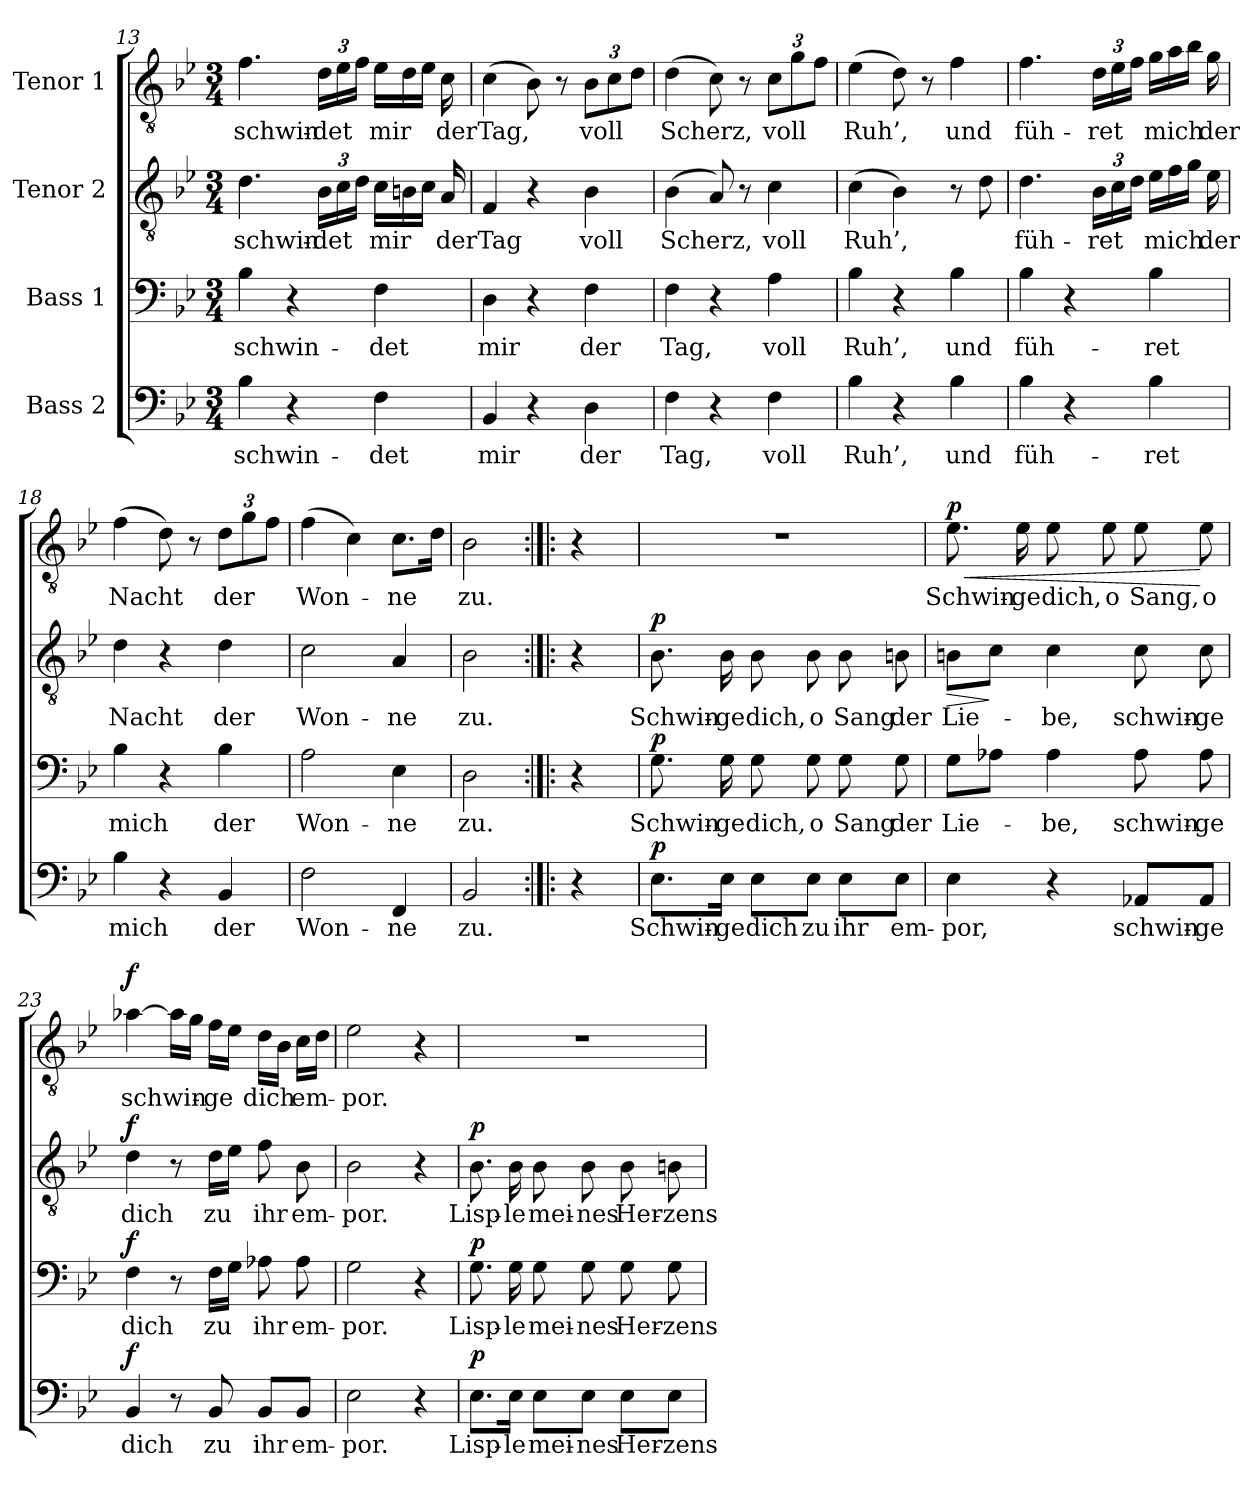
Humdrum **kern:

**kern	**text	**dynam	**kern	**text	**dynam	**kern	**text	**dynam	**kern	**text	**dynam
*part4	*part4	*part4	*part3	*part3	*part3	*part2	*part2	*part2	*part1	*part1	*part1
*staff4	*staff4	*staff4	*staff3	*staff3	*staff3	*staff2	*staff2	*staff2	*staff1	*staff1	*staff1
*I"Bass 2	*	*	*I"Bass 1	*	*	*I"Tenor 2	*	*	*I"Tenor 1	*	*
*clefF4	*	*	*clefF4	*	*	*clefGv2	*	*	*clefGv2	*	*
*k[b-e-]	*	*	*k[b-e-]	*	*	*k[b-e-]	*	*	*k[b-e-]	*	*
*M3/4	*	*	*M3/4	*	*	*M3/4	*	*	*M3/4	*	*
=13	=13	=13	=13	=13	=13	=13	=13	=13	=13	=13	=13
!	!LO:LY:b	!	!	!LO:LY:b	!	!	!LO:LY:b	!	!	!LO:LY:b	!
4B-\	schwin-	.	4B-\	schwin-	.	4.d\	schwin-	.	4.f\	schwin-	.
4r	.	.	4r	.	.	.	.	.	.	.	.
*	*	*	*	*	*	*Xbrackettup	*	*	*	*	*
!	!	!	!	!	!	!	!LO:LY:b	!	!	!	!
*	*	*	*	*	*	*	*	*	*Xbrackettup	*	*
!	!	!	!	!	!	!	!	!	!	!LO:LY:b	!
.	.	.	.	.	.	24B-\LL	-det	.	24d\LL	-det	.
.	.	.	.	.	.	24c\	.	.	24e-\	.	.
.	.	.	.	.	.	24d\JJ	.	.	24f\JJ	.	.
!	!LO:LY:b	!	!	!LO:LY:b	!	!	!LO:LY:b	!	!	!LO:LY:b	!
4F\	-det	.	4F\	-det	.	16c\LL	mir	.	16e-\LL	mir	.
.	.	.	.	.	.	16Bn\	.	.	16d\	.	.
.	.	.	.	.	.	16c\JJ	.	.	16e-\JJ	.	.
!	!	!	!	!	!	!	!LO:LY:b	!	!	!LO:LY:b	!
.	.	.	.	.	.	16A/	der	.	16c\	der	.
!!LO:LB:g=z
=14	=14	=14	=14	=14	=14	=14	=14	=14	=14	=14	=14
!	!LO:LY:b	!	!	!LO:LY:b	!	!	!LO:LY:b	!	!	!LO:LY:b	!
4BB-/	mir	.	4D\	mir	.	4F/	Tag	.	(4c\	Tag,	.
4r	.	.	4r	.	.	4r	.	.	8B-\)	.	.
.	.	.	.	.	.	.	.	.	8r	.	.
!	!LO:LY:b	!	!	!LO:LY:b	!	!	!LO:LY:b	!	!	!LO:LY:b	!
4D\	der	.	4F\	der	.	4B-\	voll	.	12B-\L	voll	.
.	.	.	.	.	.	.	.	.	12c\	.	.
.	.	.	.	.	.	.	.	.	12d\J	.	.
=15	=15	=15	=15	=15	=15	=15	=15	=15	=15	=15	=15
!	!LO:LY:b	!	!	!LO:LY:b	!	!	!LO:LY:b	!	!	!LO:LY:b	!
4F\	Tag,	.	4F\	Tag,	.	(4B-\	Scherz,	.	(4d\	Scherz,	.
4r	.	.	4r	.	.	8A/)	.	.	8c\)	.	.
.	.	.	.	.	.	8r	.	.	8r	.	.
!	!LO:LY:b	!	!	!LO:LY:b	!	!	!LO:LY:b	!	!	!LO:LY:b	!
4F\	voll	.	4A\	voll	.	4c\	voll	.	12c\L	voll	.
.	.	.	.	.	.	.	.	.	12g\	.	.
.	.	.	.	.	.	.	.	.	12f\J	.	.
=16	=16	=16	=16	=16	=16	=16	=16	=16	=16	=16	=16
!	!LO:LY:b	!	!	!LO:LY:b	!	!	!LO:LY:b	!	!	!LO:LY:b	!
4B-\	Ruh’,	.	4B-\	Ruh’,	.	(4c\	Ruh’,	.	(4e-\	Ruh’,	.
4r	.	.	4r	.	.	4B-\)	.	.	8d\)	.	.
.	.	.	.	.	.	.	.	.	8r	.	.
!	!LO:LY:b	!	!	!LO:LY:b	!	!	!	!	!	!LO:LY:b	!
4B-\	und	.	4B-\	und	.	8r	.	.	4f\	und	.
.	.	.	.	.	.	8d\	.	.	.	.	.
!!LO:LB:g=z
=17	=17	=17	=17	=17	=17	=17	=17	=17	=17	=17	=17
!	!LO:LY:b	!	!	!LO:LY:b	!	!	!LO:LY:b	!	!	!LO:LY:b	!
4B-\	füh-	.	4B-\	füh-	.	4.d\	füh-	.	4.f\	füh-	.
4r	.	.	4r	.	.	.	.	.	.	.	.
!	!	!	!	!	!	!	!LO:LY:b	!	!	!LO:LY:b	!
.	.	.	.	.	.	24B-\LL	-ret	.	24d\LL	-ret	.
.	.	.	.	.	.	24c\	.	.	24e-\	.	.
.	.	.	.	.	.	24d\JJ	.	.	24f\JJ	.	.
!	!LO:LY:b	!	!	!LO:LY:b	!	!	!LO:LY:b	!	!	!LO:LY:b	!
4B-\	-ret	.	4B-\	-ret	.	16e-\LL	mich	.	16g\LL	mich	.
.	.	.	.	.	.	16f\	.	.	16a\	.	.
.	.	.	.	.	.	16g\JJ	.	.	16b-\JJ	.	.
!	!	!	!	!	!	!	!LO:LY:b	!	!	!LO:LY:b	!
.	.	.	.	.	.	16e-\	der	.	16g\	der	.
=18	=18	=18	=18	=18	=18	=18	=18	=18	=18	=18	=18
!	!LO:LY:b	!	!	!LO:LY:b	!	!	!LO:LY:b	!	!	!LO:LY:b	!
4B-\	mich	.	4B-\	mich	.	4d\	Nacht	.	(4f\	Nacht	.
4r	.	.	4r	.	.	4r	.	.	8d\)	.	.
.	.	.	.	.	.	.	.	.	8r	.	.
!	!LO:LY:b	!	!	!LO:LY:b	!	!	!LO:LY:b	!	!	!LO:LY:b	!
4BB-/	der	.	4B-\	der	.	4d\	der	.	12d\L	der	.
.	.	.	.	.	.	.	.	.	12g\	.	.
.	.	.	.	.	.	.	.	.	12f\J	.	.
=19	=19	=19	=19	=19	=19	=19	=19	=19	=19	=19	=19
!	!LO:LY:b	!	!	!LO:LY:b	!	!	!LO:LY:b	!	!	!LO:LY:b	!
2F\	Won-	.	2A\	Won-	.	2c\	Won-	.	(4f\	Won-	.
.	.	.	.	.	.	.	.	.	4c\)	.	.
!	!LO:LY:b	!	!	!LO:LY:b	!	!	!LO:LY:b	!	!	!LO:LY:b	!
4FF/	-ne	.	4E-\	-ne	.	4A/	-ne	.	8.c\L	-ne	.
.	.	.	.	.	.	.	.	.	16d\Jk	.	.
=20	=20	=20	=20	=20	=20	=20	=20	=20	=20	=20	=20
!	!LO:LY:b	!	!	!LO:LY:b	!	!	!LO:LY:b	!	!	!LO:LY:b	!
2BB-/	zu.	.	2D\	zu.	.	2B-\	zu.	.	2B-\	zu.	.
!!LO:PB:g=z
=20X2:|!|:	=20X2:|!|:	=20X2:|!|:	=20X2:|!|:	=20X2:|!|:	=20X2:|!|:	=20X2:|!|:	=20X2:|!|:	=20X2:|!|:	=20X2:|!|:	=20X2:|!|:	=20X2:|!|:
4r	.	.	4r	.	.	4r	.	.	4r	.	.
=21	=21	=21	=21	=21	=21	=21	=21	=21	=21	=21	=21
!	!LO:LY:b	!LO:DY:a	!	!LO:LY:b	!LO:DY:a	!	!LO:LY:b	!LO:DY:a	!	!	!
8.E-\L	Schwin-	p	8.G\	Schwin-	p	8.B-\	Schwin-	p	2.r	.	.
!	!LO:LY:b	!	!	!LO:LY:b	!	!	!LO:LY:b	!	!	!	!
16E-\Jk	-ge	.	16G\	-ge	.	16B-\	-ge	.	.	.	.
!	!LO:LY:b	!	!	!LO:LY:b	!	!	!LO:LY:b	!	!	!	!
8E-\L	dich	.	8G\	dich,	.	8B-\	dich,	.	.	.	.
!	!LO:LY:b	!	!	!LO:LY:b	!	!	!LO:LY:b	!	!	!	!
8E-\J	zu	.	8G\	o	.	8B-\	o	.	.	.	.
!	!LO:LY:b	!	!	!LO:LY:b	!	!	!LO:LY:b	!	!	!	!
8E-\L	ihr	.	8G\	Sang	.	8B-\	Sang	.	.	.	.
!	!LO:LY:b	!	!	!LO:LY:b	!	!	!LO:LY:b	!	!	!	!
8E-\J	em-	.	8G\	der	.	8Bn\	der	.	.	.	.
=22	=22	=22	=22	=22	=22	=22	=22	=22	=22	=22	=22
!	!LO:LY:b	!	!	!LO:LY:b	!	!	!LO:LY:b	!LO:HP:b	!	!LO:LY:b	!LO:HP:b
!	!	!	!	!	!	!	!	!	!	!	!LO:DY:n=1:a
4E-\	-por,	.	8G\L	Lie-	.	8Bn\L	Lie-	>	8.e-\	Schwin-	< p
.	.	.	8A-X\J	.	.	8c\J	.	]	.	.	.
!	!	!	!	!	!	!	!	!	!	!LO:LY:b	!
.	.	.	.	.	.	.	.	.	16e-\	-ge	.
!	!	!	!	!LO:LY:b	!	!	!LO:LY:b	!	!	!LO:LY:b	!
4r	.	.	4A-\	-be,	.	4c\	-be,	.	8e-\	dich,	.
!	!	!	!	!	!	!	!	!	!	!LO:LY:b	!
.	.	.	.	.	.	.	.	.	8e-\	o	.
!	!LO:LY:b	!	!	!LO:LY:b	!	!	!LO:LY:b	!	!	!LO:LY:b	!
8AA-X/L	schwin-	.	8A-\	schwin-	.	8c\	schwin-	.	8e-\	Sang,	.
!	!LO:LY:b	!	!	!LO:LY:b	!	!	!LO:LY:b	!	!	!LO:LY:b	!
8AA-/J	-ge	.	8A-\	-ge	.	8c\	-ge	.	8e-\	o	[
!!LO:LB:g=z
=23	=23	=23	=23	=23	=23	=23	=23	=23	=23	=23	=23
!	!LO:LY:b	!LO:DY:a	!	!LO:LY:b	!LO:DY:a	!	!LO:LY:b	!LO:DY:a	!	!LO:LY:b	!LO:DY:a
4BB-/	dich	f	4F\	dich	f	4d\	dich	f	[4a-X\	schwin-	f
8r	.	.	8r	.	.	8r	.	.	16a-\LL]	.	.
.	.	.	.	.	.	.	.	.	16g\JJ	.	.
!	!LO:LY:b	!	!	!LO:LY:b	!	!	!LO:LY:b	!	!	!LO:LY:b	!
8BB-/	zu	.	16F\LL	zu	.	16d\LL	zu	.	16f\LL	-ge	.
.	.	.	16G\JJ	.	.	16e-\JJ	.	.	16e-\JJ	.	.
!	!LO:LY:b	!	!	!LO:LY:b	!	!	!LO:LY:b	!	!	!LO:LY:b	!
8BB-/L	ihr	.	8A-X\	ihr	.	8f\	ihr	.	16d\LL	dich	.
.	.	.	.	.	.	.	.	.	16B-\JJ	.	.
!	!LO:LY:b	!	!	!LO:LY:b	!	!	!LO:LY:b	!	!	!LO:LY:b	!
8BB-/J	em-	.	8A-\	em-	.	8B-\	em-	.	16c\LL	em-	.
.	.	.	.	.	.	.	.	.	16d\JJ	.	.
=24	=24	=24	=24	=24	=24	=24	=24	=24	=24	=24	=24
!	!LO:LY:b	!	!	!LO:LY:b	!	!	!LO:LY:b	!	!	!LO:LY:b	!
2E-\	-por.	.	2G\	-por.	.	2B-\	-por.	.	2e-\	-por.	.
4r	.	.	4r	.	.	4r	.	.	4r	.	.
=25	=25	=25	=25	=25	=25	=25	=25	=25	=25	=25	=25
!	!LO:LY:b	!LO:DY:a	!	!LO:LY:b	!LO:DY:a	!	!LO:LY:b	!LO:DY:a	!	!	!
8.E-\L	Lisp-	p	8.G\	Lisp-	p	8.B-\	Lisp-	p	2.r	.	.
!	!LO:LY:b	!	!	!LO:LY:b	!	!	!LO:LY:b	!	!	!	!
16E-\Jk	-le	.	16G\	-le	.	16B-\	-le	.	.	.	.
!	!LO:LY:b	!	!	!LO:LY:b	!	!	!LO:LY:b	!	!	!	!
8E-\L	mei-	.	8G\	mei-	.	8B-\	mei-	.	.	.	.
!	!LO:LY:b	!	!	!LO:LY:b	!	!	!LO:LY:b	!	!	!	!
8E-\J	-nes	.	8G\	-nes	.	8B-\	-nes	.	.	.	.
!	!LO:LY:b	!	!	!LO:LY:b	!	!	!LO:LY:b	!	!	!	!
8E-\L	Her-	.	8G\	Her-	.	8B-\	Her-	.	.	.	.
!	!LO:LY:b	!	!	!LO:LY:b	!	!	!LO:LY:b	!	!	!	!
8E-\J	-zens	.	8G\	-zens	.	8Bn\	-zens	.	.	.	.
=	=	=	=	=	=	=	=	=	=	=	=
*-	*-	*-	*-	*-	*-	*-	*-	*-	*-	*-	*-
